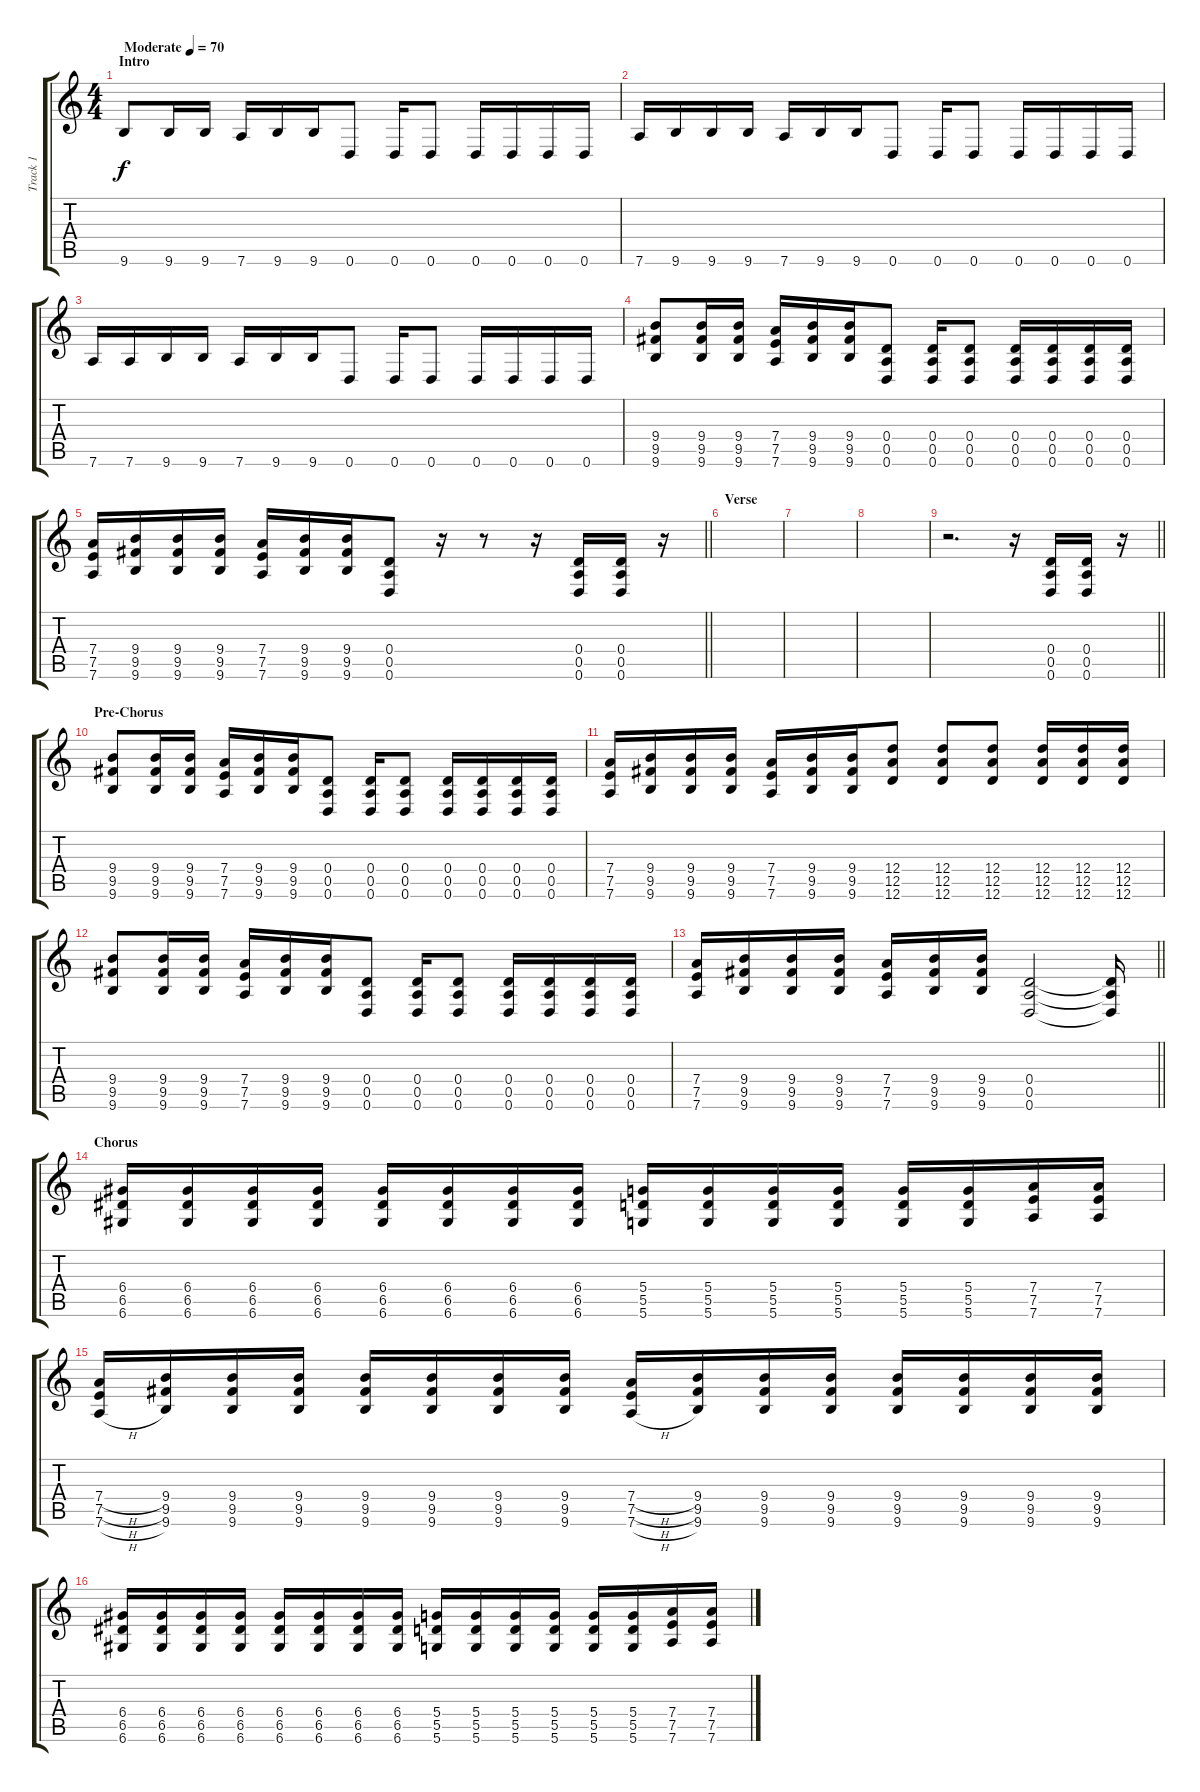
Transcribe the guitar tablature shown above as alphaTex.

\track ("Track 1" "Track 1") {instrument overdrivenguitar}
\staff {score tabs}
\tuning (E4 B3 G3 D3 A2 D2) {hide}
\ts (4 4)
\section ("" "Intro")
\tempo (70 "Moderate")
\clef g2
\ks c
9.6.8{dy f volume 9 balance 4 instrument overdrivenguitar} 9.6.16 9.6.16 7.6.16 9.6.16 9.6.16 0.6.8 0.6.16 0.6.8 0.6.16 0.6.16 0.6.16 0.6.16 |
7.6.16 9.6.16 9.6.16 9.6.16 7.6.16 9.6.16 9.6.16 0.6.8 0.6.16 0.6.8 0.6.16 0.6.16 0.6.16 0.6.16 |
7.6.16 7.6.16 9.6.16 9.6.16 7.6.16 9.6.16 9.6.16 0.6.8 0.6.16 0.6.8 0.6.16 0.6.16 0.6.16 0.6.16 |
(9.4 9.5 9.6).8{volume 13 balance 10 instrument distortionguitar} (9.4 9.5 9.6).16 (9.4 9.5 9.6).16 (7.4 7.5 7.6).16 (9.4 9.5 9.6).16 (9.4 9.5 9.6).16 (0.4 0.5 0.6).8 (0.4 0.5 0.6).16 (0.4 0.5 0.6).8 (0.4 0.5 0.6).16 (0.4 0.5 0.6).16 (0.4 0.5 0.6).16 (0.4 0.5 0.6).16 |
\barLineRight lightlight
(7.4 7.5 7.6).16 (9.4 9.5 9.6).16 (9.4 9.5 9.6).16 (9.4 9.5 9.6).16 (7.4 7.5 7.6).16 (9.4 9.5 9.6).16 (9.4 9.5 9.6).16 (0.4 0.5 0.6).8 r.16 r.8 r.16 (0.4 0.5 0.6).16 (0.4 0.5 0.6).16 r.16 |
\section ("" "Verse")
|
|
|
\barLineRight lightlight
r.2{d} r.16 (0.4 0.5 0.6).16 (0.4 0.5 0.6).16 r.16 |
\section ("" "Pre-Chorus")
(9.4 9.5 9.6).8 (9.4 9.5 9.6).16 (9.4 9.5 9.6).16 (7.4 7.5 7.6).16 (9.4 9.5 9.6).16 (9.4 9.5 9.6).16 (0.4 0.5 0.6).8 (0.4 0.5 0.6).16 (0.4 0.5 0.6).8 (0.4 0.5 0.6).16 (0.4 0.5 0.6).16 (0.4 0.5 0.6).16 (0.4 0.5 0.6).16 |
(7.4 7.5 7.6).16 (9.4 9.5 9.6).16 (9.4 9.5 9.6).16 (9.4 9.5 9.6).16 (7.4 7.5 7.6).16 (9.4 9.5 9.6).16 (9.4 9.5 9.6).16 (12.4 12.5 12.6).8 (12.4 12.5 12.6).8 (12.4 12.5 12.6).8 (12.4 12.5 12.6).16 (12.4 12.5 12.6).16 (12.4 12.5 12.6).16 |
(9.4 9.5 9.6).8 (9.4 9.5 9.6).16 (9.4 9.5 9.6).16 (7.4 7.5 7.6).16 (9.4 9.5 9.6).16 (9.4 9.5 9.6).16 (0.4 0.5 0.6).8 (0.4 0.5 0.6).16 (0.4 0.5 0.6).8 (0.4 0.5 0.6).16 (0.4 0.5 0.6).16 (0.4 0.5 0.6).16 (0.4 0.5 0.6).16 |
\barLineRight lightlight
(7.4 7.5 7.6).16 (9.4 9.5 9.6).16 (9.4 9.5 9.6).16 (9.4 9.5 9.6).16 (7.4 7.5 7.6).16 (9.4 9.5 9.6).16 (9.4 9.5 9.6).16 (0.4 0.5 0.6).2 (0.4{t} 0.5{t} 0.6{t}).16 |
\section ("" "Chorus")
(6.4 6.5 6.6).16 (6.4 6.5 6.6).16 (6.4 6.5 6.6).16 (6.4 6.5 6.6).16 (6.4 6.5 6.6).16 (6.4 6.5 6.6).16 (6.4 6.5 6.6).16 (6.4 6.5 6.6).16 (5.4 5.5 5.6).16 (5.4 5.5 5.6).16 (5.4 5.5 5.6).16 (5.4 5.5 5.6).16 (5.4 5.5 5.6).16 (5.4 5.5 5.6).16 (7.4 7.5 7.6).16 (7.4 7.5 7.6).16 |
(7.4{h} 7.5{h} 7.6{h}).16 (9.4 9.5 9.6).16 (9.4 9.5 9.6).16 (9.4 9.5 9.6).16 (9.4 9.5 9.6).16 (9.4 9.5 9.6).16 (9.4 9.5 9.6).16 (9.4 9.5 9.6).16 (7.4{h} 7.5{h} 7.6{h}).16 (9.4 9.5 9.6).16 (9.4 9.5 9.6).16 (9.4 9.5 9.6).16 (9.4 9.5 9.6).16 (9.4 9.5 9.6).16 (9.4 9.5 9.6).16 (9.4 9.5 9.6).16 |
(6.4 6.5 6.6).16 (6.4 6.5 6.6).16 (6.4 6.5 6.6).16 (6.4 6.5 6.6).16 (6.4 6.5 6.6).16 (6.4 6.5 6.6).16 (6.4 6.5 6.6).16 (6.4 6.5 6.6).16 (5.4 5.5 5.6).16 (5.4 5.5 5.6).16 (5.4 5.5 5.6).16 (5.4 5.5 5.6).16 (5.4 5.5 5.6).16 (5.4 5.5 5.6).16 (7.4 7.5 7.6).16 (7.4 7.5 7.6).16
